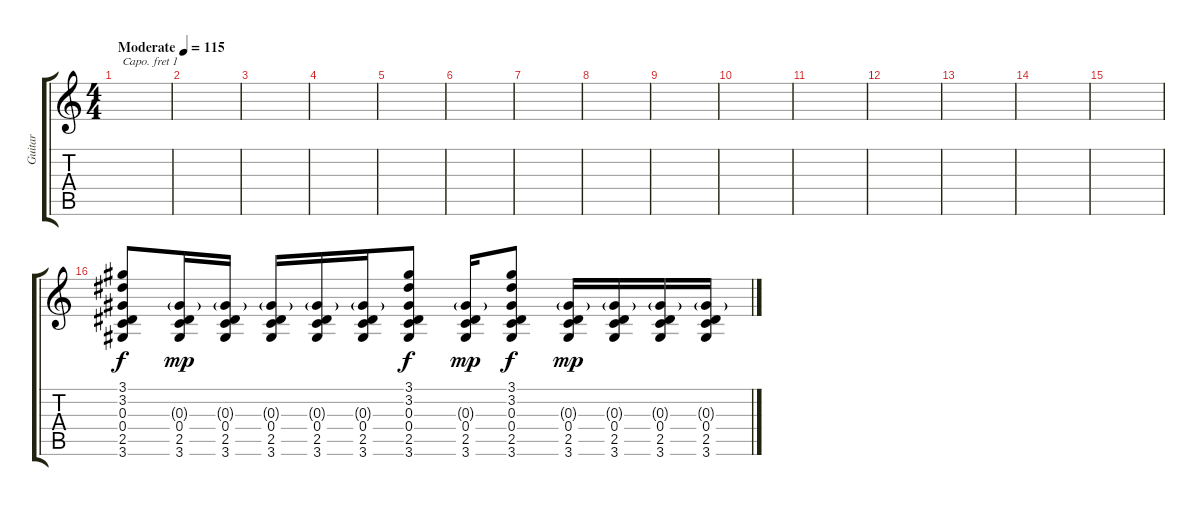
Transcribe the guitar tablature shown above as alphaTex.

\track ("Guitar" "Guitar") {instrument acousticguitarsteel}
\staff {score tabs}
\capo 1
\tuning (E4 B3 G3 D3 A2 E2) {hide}
\ts (4 4)
\tempo (115 "Moderate")
\clef g2
\ks c
|
|
|
|
|
|
|
|
|
|
|
|
|
|
|
(3.1 3.2 0.3 0.4 2.5 3.6).8 (0.3{g} 0.4 2.5 3.6).16{dy mp} (0.3{g} 0.4 2.5 3.6).16 (0.3{g} 0.4 2.5 3.6).16 (0.3{g} 0.4 2.5 3.6).16 (0.3{g} 0.4 2.5 3.6).16 (3.1 3.2 0.3 0.4 2.5 3.6).8{dy f} (0.3{g} 0.4 2.5 3.6).16{dy mp} (3.1 3.2 0.3 0.4 2.5 3.6).8{dy f} (0.3{g} 0.4 2.5 3.6).16{dy mp} (0.3{g} 0.4 2.5 3.6).16 (0.3{g} 0.4 2.5 3.6).16 (0.3{g} 0.4 2.5 3.6).16
